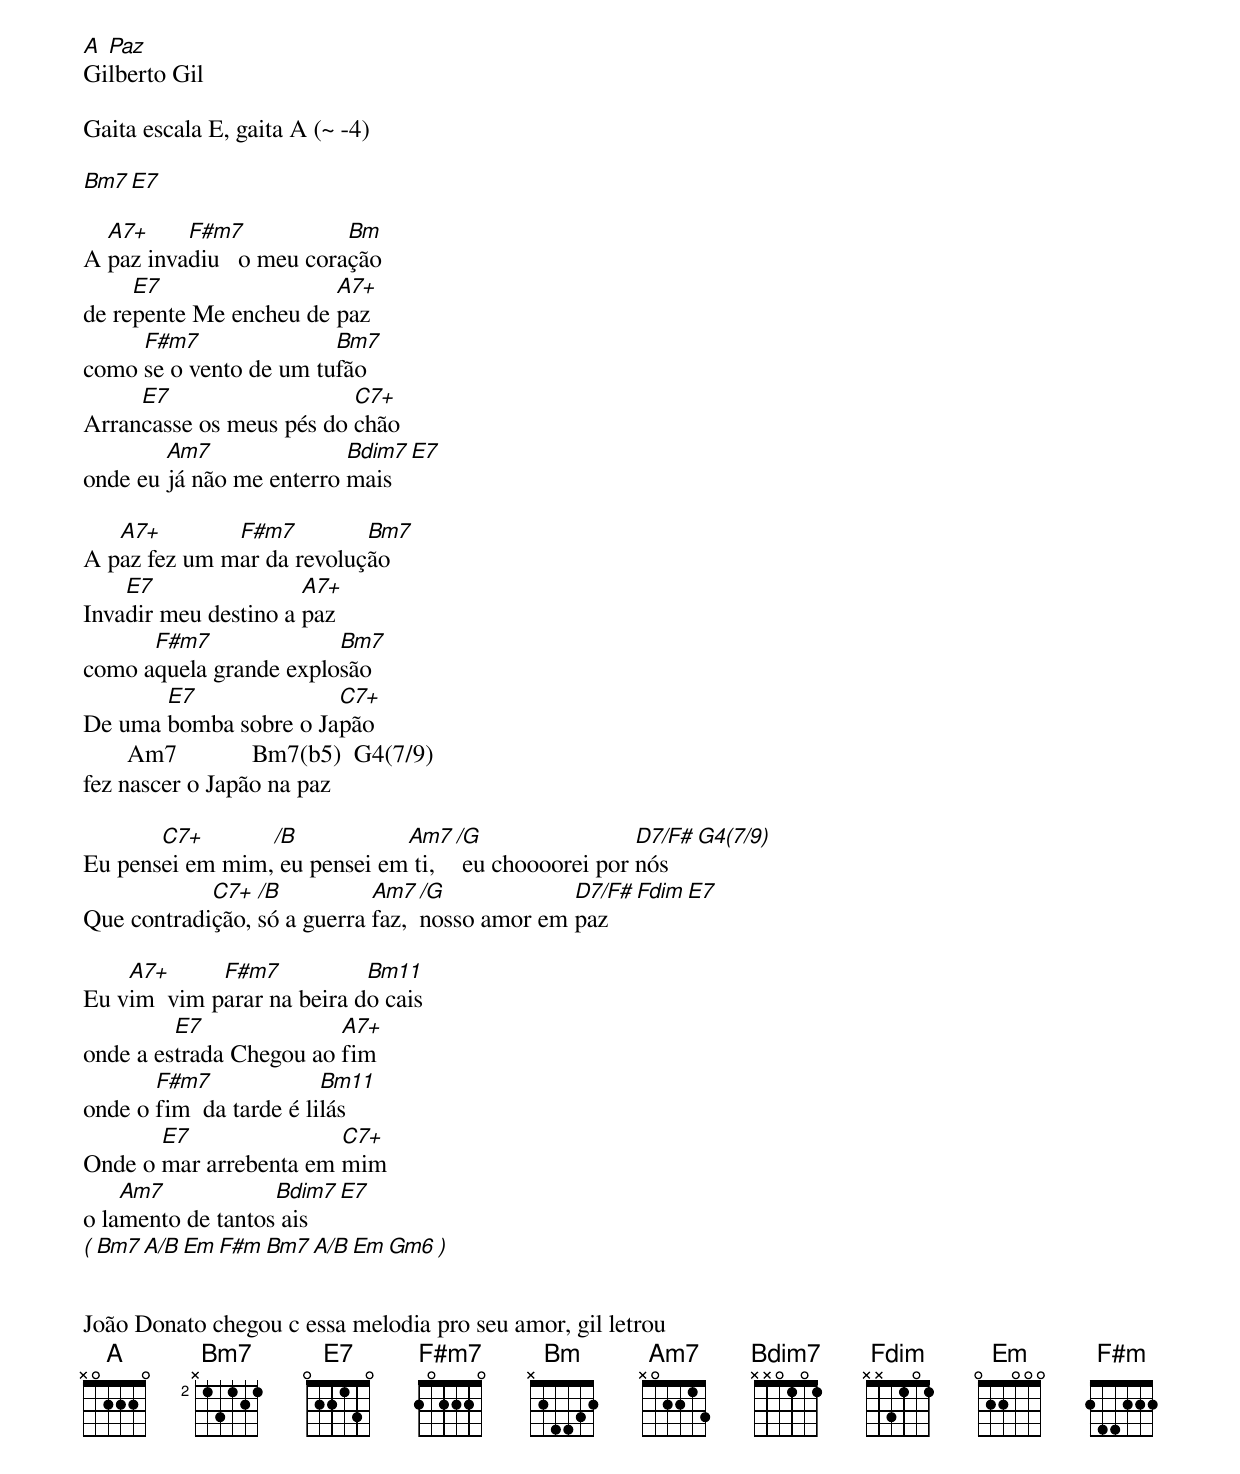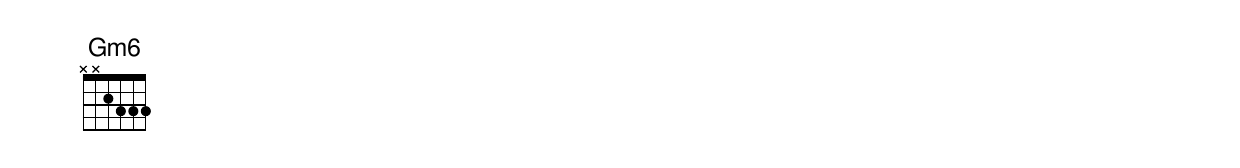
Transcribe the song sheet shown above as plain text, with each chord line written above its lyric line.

A Paz
Gilberto Gil

Gaita escala E, gaita A (~ -4)

Bm7            E7

  A7+     F#m7            Bm
A paz invadiu   o meu coração
     E7                 A7+
de repente Me encheu de paz
     F#m7               Bm7
como se o vento de um tufão
     E7                   C7+
Arrancasse os meus pés do chão
        Am7               Bm7(b5)   E7
onde eu já não me enterro mais

   A7+        F#m7         Bm7
A paz fez um mar da revolução
    E7                A7+
Invadir meu destino a paz
      F#m7              Bm7
como aquela grande explosão
       E7              C7+
De uma bomba sobre o Japão
       Am7            Bm7(b5)  G4(7/9)
fez nascer o Japão na paz

       C7+       /B           Am7   /G                D7/F#  G4(7/9)
Eu pensei em mim, eu pensei em ti,   eu choooorei por nós
            C7+  /B          Am7  /G            D7/F#   Fdim  E7
Que contradição, só a guerra faz, nosso amor em paz

    A7+      F#m7           Bm11
Eu vim  vim parar na beira do cais
         E7              A7+
onde a estrada Chegou ao fim
       F#m7              Bm11
onde o fim  da tarde é lilás
       E7               C7+
Onde o mar arrebenta em mim
    Am7            Bm7(b5)   E7
o lamento de tantos ais
( Bm7  A/B  Em  F#m  Bm7  A/B  Em  Gm6 )


João Donato chegou c essa melodia pro seu amor, gil letrou
